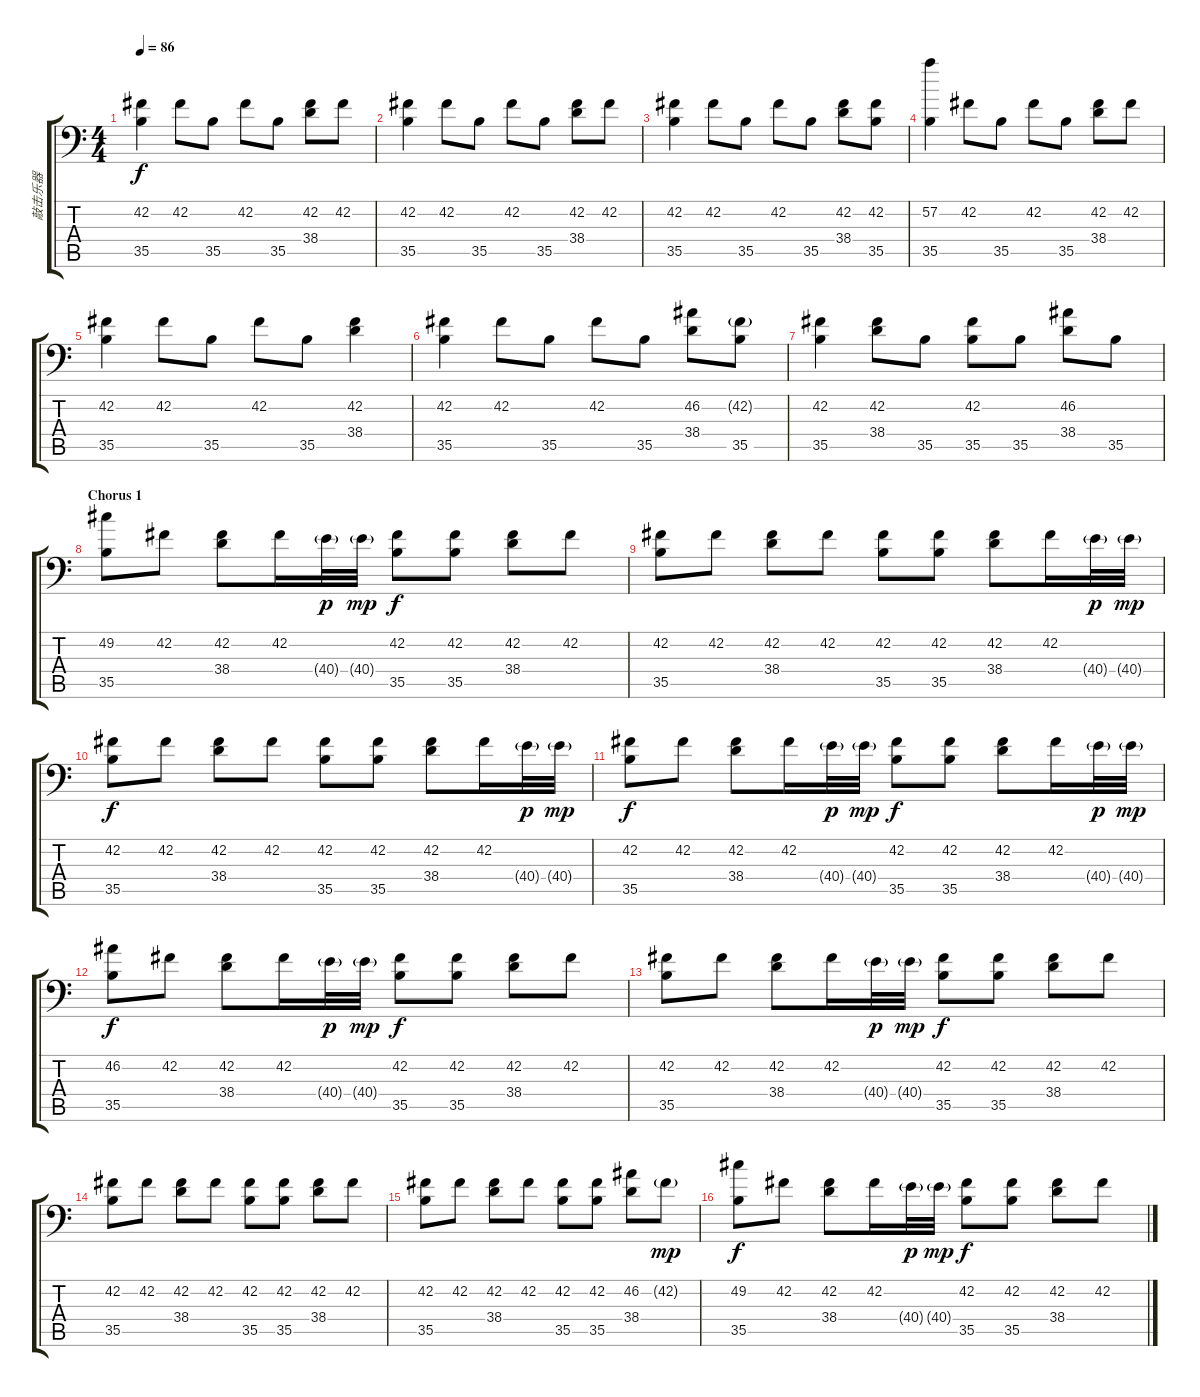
\track ("敲击乐器" "敲击乐器") {instrument acousticgrandpiano}
\staff {score tabs}
\tuning (C-1 C-1 C-1 C-1 C-1 C-1) {hide}
\ts (4 4)
\tempo 86
\clef f4
\ks c
(42.2 35.5).4{dy f} 42.2.8 35.5.8 42.2.8 35.5.8 (42.2 38.4).8 42.2.8 |
(42.2 35.5).4 42.2.8 35.5.8 42.2.8 35.5.8 (42.2 38.4).8 42.2.8 |
(42.2 35.5).4 42.2.8 35.5.8 42.2.8 35.5.8 (42.2 38.4).8 (42.2 35.5).8 |
(57.2 35.5).4 42.2.8 35.5.8 42.2.8 35.5.8 (42.2 38.4).8 42.2.8 |
(42.2 35.5).4 42.2.8 35.5.8 42.2.8 35.5.8 (42.2 38.4).4 |
(42.2 35.5).4 42.2.8 35.5.8 42.2.8 35.5.8 (46.2 38.4).8 (42.2{g} 35.5).8 |
\section ("" "")
(42.2 35.5).4 (42.2 38.4).8 35.5.8 (42.2 35.5).8 35.5.8 (46.2 38.4).8 35.5.8 |
\section ("" "Chorus 1")
(49.2 35.5).8 42.2.8 (42.2 38.4).8 42.2.16 40.4{g}.32{dy p} 40.4{g}.32{dy mp} (42.2 35.5).8{dy f} (42.2 35.5).8 (42.2 38.4).8 42.2.8 |
(42.2 35.5).8 42.2.8 (42.2 38.4).8 42.2.8 (42.2 35.5).8 (42.2 35.5).8 (42.2 38.4).8 42.2.16 40.4{g}.32{dy p} 40.4{g}.32{dy mp} |
(42.2 35.5).8{dy f} 42.2.8 (42.2 38.4).8 42.2.8 (42.2 35.5).8 (42.2 35.5).8 (42.2 38.4).8 42.2.16 40.4{g}.32{dy p} 40.4{g}.32{dy mp} |
(42.2 35.5).8{dy f} 42.2.8 (42.2 38.4).8 42.2.16 40.4{g}.32{dy p} 40.4{g}.32{dy mp} (42.2 35.5).8{dy f} (42.2 35.5).8 (42.2 38.4).8 42.2.16 40.4{g}.32{dy p} 40.4{g}.32{dy mp} |
(46.2 35.5).8{dy f} 42.2.8 (42.2 38.4).8 42.2.16 40.4{g}.32{dy p} 40.4{g}.32{dy mp} (42.2 35.5).8{dy f} (42.2 35.5).8 (42.2 38.4).8 42.2.8 |
(42.2 35.5).8 42.2.8 (42.2 38.4).8 42.2.16 40.4{g}.32{dy p} 40.4{g}.32{dy mp} (42.2 35.5).8{dy f} (42.2 35.5).8 (42.2 38.4).8 42.2.8 |
(42.2 35.5).8 42.2.8 (42.2 38.4).8 42.2.8 (42.2 35.5).8 (42.2 35.5).8 (42.2 38.4).8 42.2.8 |
(42.2 35.5).8 42.2.8 (42.2 38.4).8 42.2.8 (42.2 35.5).8 (42.2 35.5).8 (46.2 38.4).8 42.2{g}.8{dy mp} |
(49.2 35.5).8{dy f} 42.2.8 (42.2 38.4).8 42.2.16 40.4{g}.32{dy p} 40.4{g}.32{dy mp} (42.2 35.5).8{dy f} (42.2 35.5).8 (42.2 38.4).8 42.2.8
